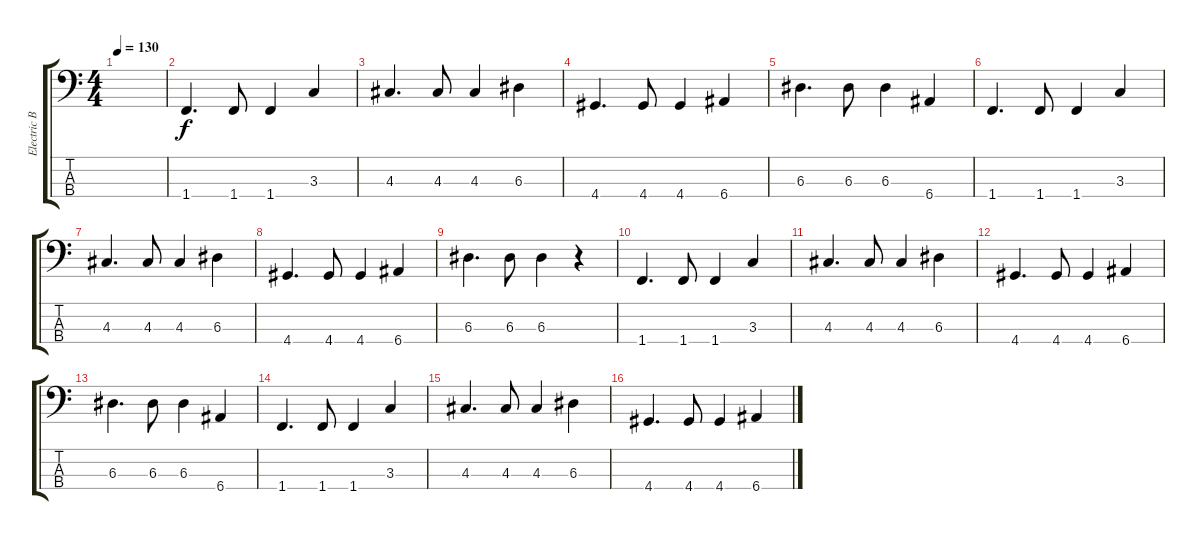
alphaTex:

\track ("Electric Bass" "Electric B") {instrument electricbassfinger}
\staff {score tabs}
\tuning (G2 D2 A1 E1) {hide}
\ts (4 4)
\tempo 130
\clef f4
\ks c
|
1.4.4{d} 1.4.8 1.4.4 3.3.4 |
4.3.4{d} 4.3.8 4.3.4 6.3.4 |
4.4.4{d} 4.4.8 4.4.4 6.4.4 |
6.3.4{d} 6.3.8 6.3.4 6.4.4 |
1.4.4{d} 1.4.8 1.4.4 3.3.4 |
4.3.4{d} 4.3.8 4.3.4 6.3.4 |
4.4.4{d} 4.4.8 4.4.4 6.4.4 |
6.3.4{d} 6.3.8 6.3.4 r.4 |
1.4.4{d} 1.4.8 1.4.4 3.3.4 |
4.3.4{d} 4.3.8 4.3.4 6.3.4 |
4.4.4{d} 4.4.8 4.4.4 6.4.4 |
6.3.4{d} 6.3.8 6.3.4 6.4.4 |
1.4.4{d} 1.4.8 1.4.4 3.3.4 |
4.3.4{d} 4.3.8 4.3.4 6.3.4 |
4.4.4{d} 4.4.8 4.4.4 6.4.4
